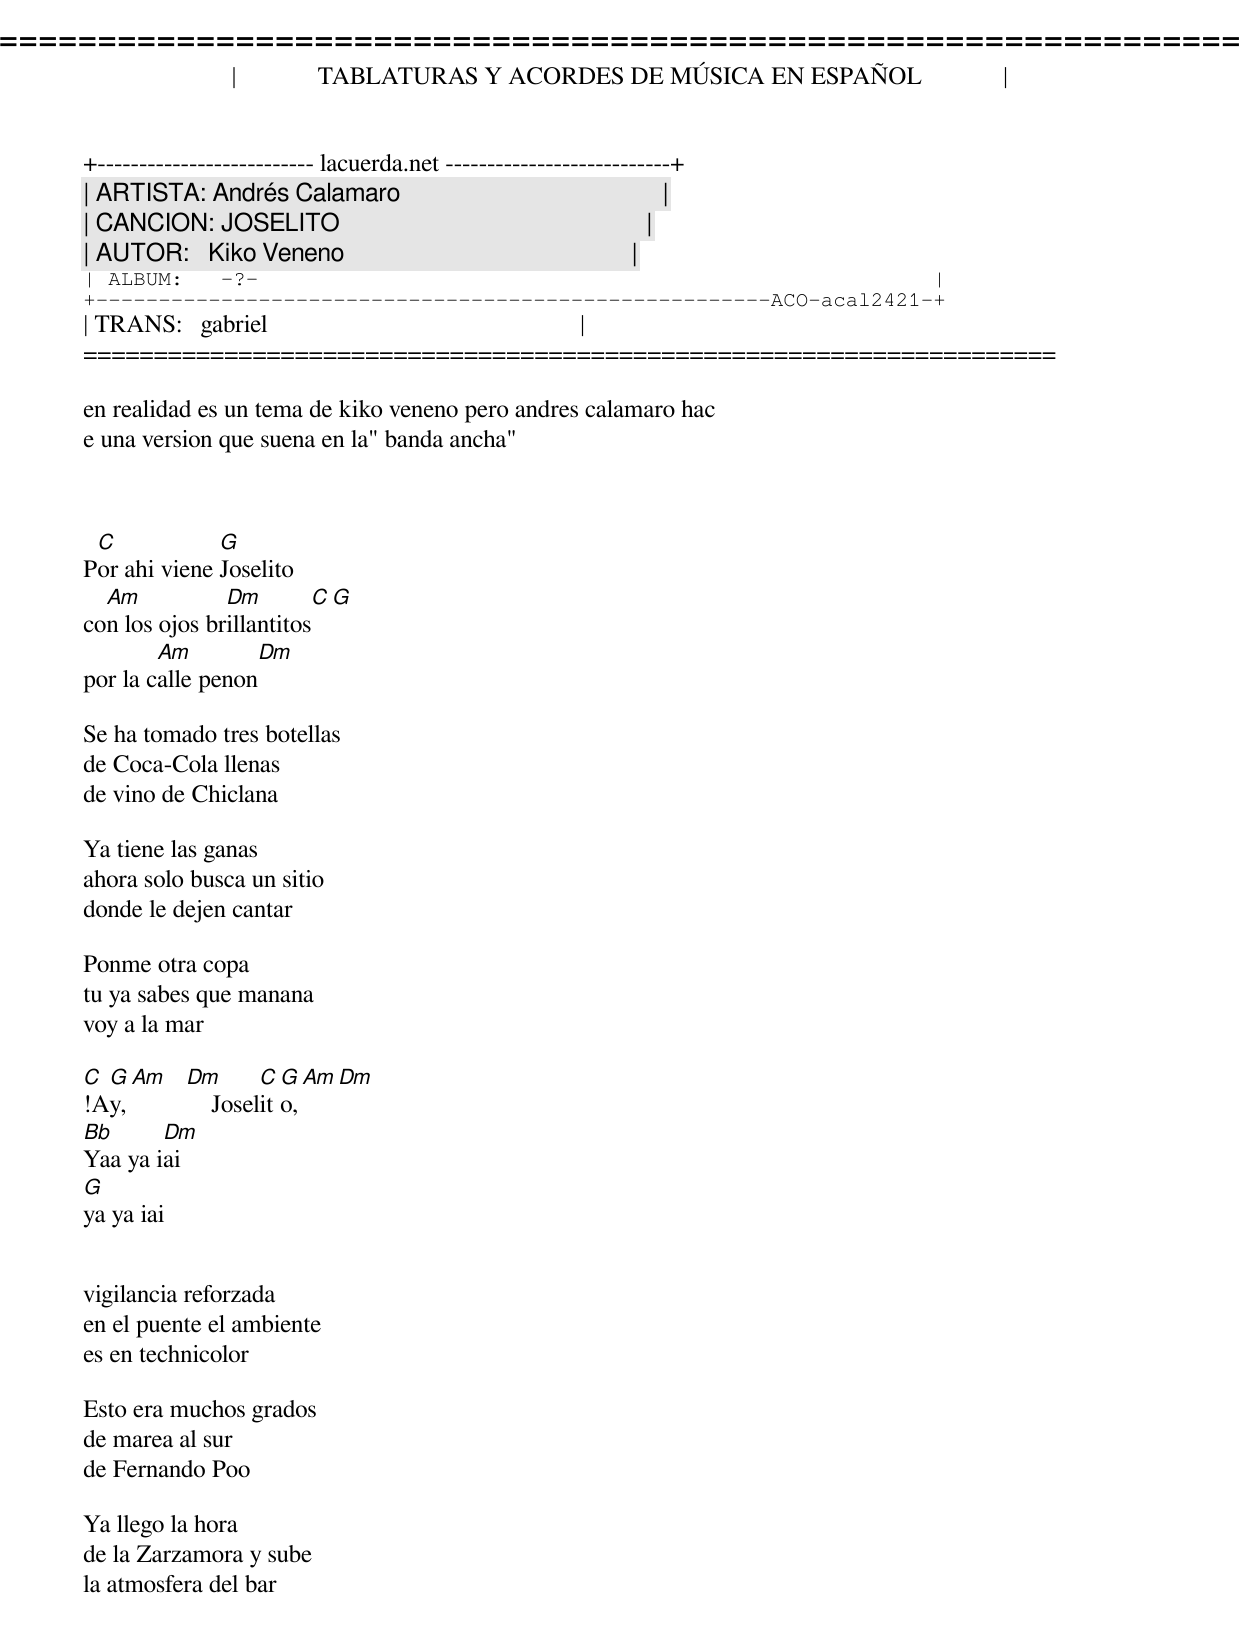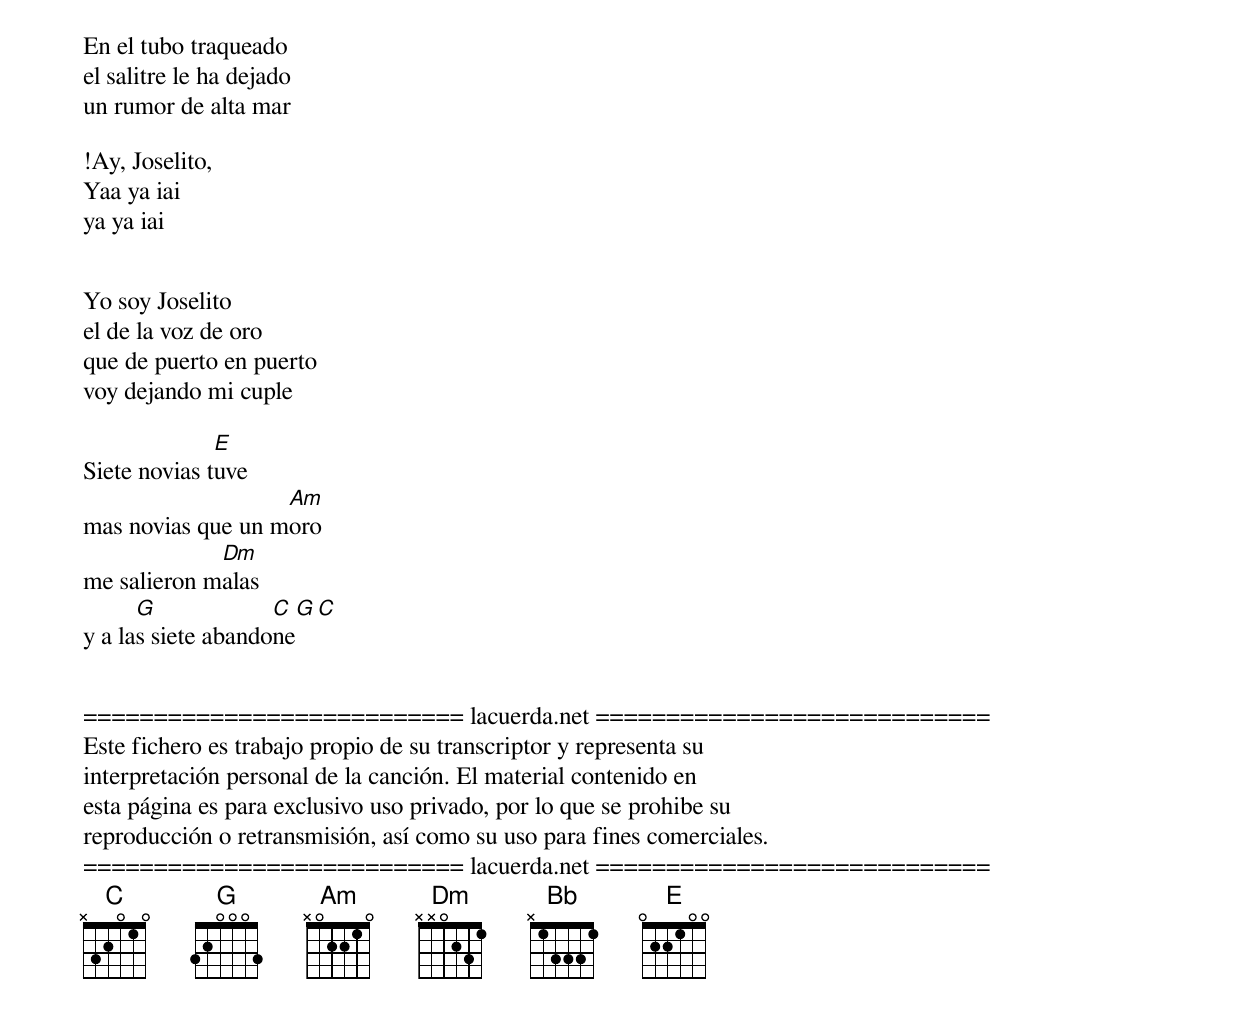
=====================================================================
|             TABLATURAS Y ACORDES DE MÚSICA EN ESPAÑOL             |
+-------------------------- lacuerda.net ---------------------------+
| ARTISTA: Andrés Calamaro                                          |
| CANCION: JOSELITO                                                 |
| AUTOR:   Kiko Veneno                                              |
| ALBUM:   -?-                                                      |
+------------------------------------------------------ACO-acal2421-+
| TRANS:   gabriel                                                  |
=====================================================================

en realidad es un tema de kiko veneno pero andres calamaro hac
e una version que suena en la" banda ancha"



 C            G
Por ahi viene Joselito
  Am           Dm         C G
con los ojos brillantitos
        Am         Dm
por la calle penon

Se ha tomado tres botellas
de Coca-Cola llenas
de vino de Chiclana

Ya tiene las ganas
ahora solo busca un sitio
donde le dejen cantar

Ponme otra copa
tu ya sabes que manana
voy a la mar

C G Am Dm       C G Am Dm
!Ay,       Joselito,
Bb      Dm
Yaa ya iai
G
ya ya iai


vigilancia reforzada
en el puente el ambiente
es en technicolor

Esto era muchos grados
de marea al sur
de Fernando Poo

Ya llego la hora
de la Zarzamora y sube
la atmosfera del bar

En el tubo traqueado
el salitre le ha dejado
un rumor de alta mar

!Ay, Joselito,
Yaa ya iai
ya ya iai


Yo soy Joselito
el de la voz de oro
que de puerto en puerto
voy dejando mi cuple

              E
Siete novias tuve
                   Am
mas novias que un moro
             Dm
me salieron malas
      G             C G C
y a las siete abandone


=========================== lacuerda.net ============================
Este fichero es trabajo propio de su transcriptor y representa su
interpretación personal de la canción. El material contenido en
esta página es para exclusivo uso privado, por lo que se prohibe su
reproducción o retransmisión, así como su uso para fines comerciales.
=========================== lacuerda.net ============================
